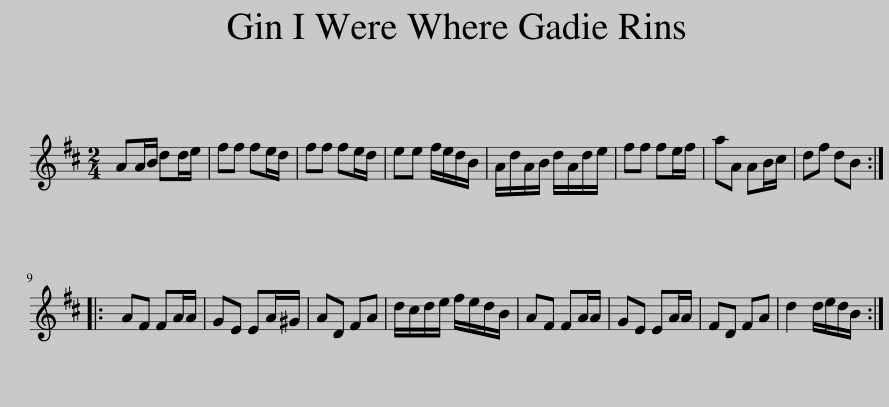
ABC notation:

X:1
L:1/8
M:2/4
I:linebreak $
K:D
V:1 treble
V:1
 AA/B/ dd/e/ | ff fe/d/ | ff fe/d/ | ee f/e/d/B/ | A/d/A/B/ d/A/d/e/ | %5
 ff fe/f/ | aA AB/c/ | df dB ::$ AF FA/A/ | GE EA/^G/ | %10
 AD FA | d/c/d/e/ f/e/d/B/ | AF FA/A/ | GE EA/A/ | FD FA | %15
 d2 d/e/d/B/ :| %16
